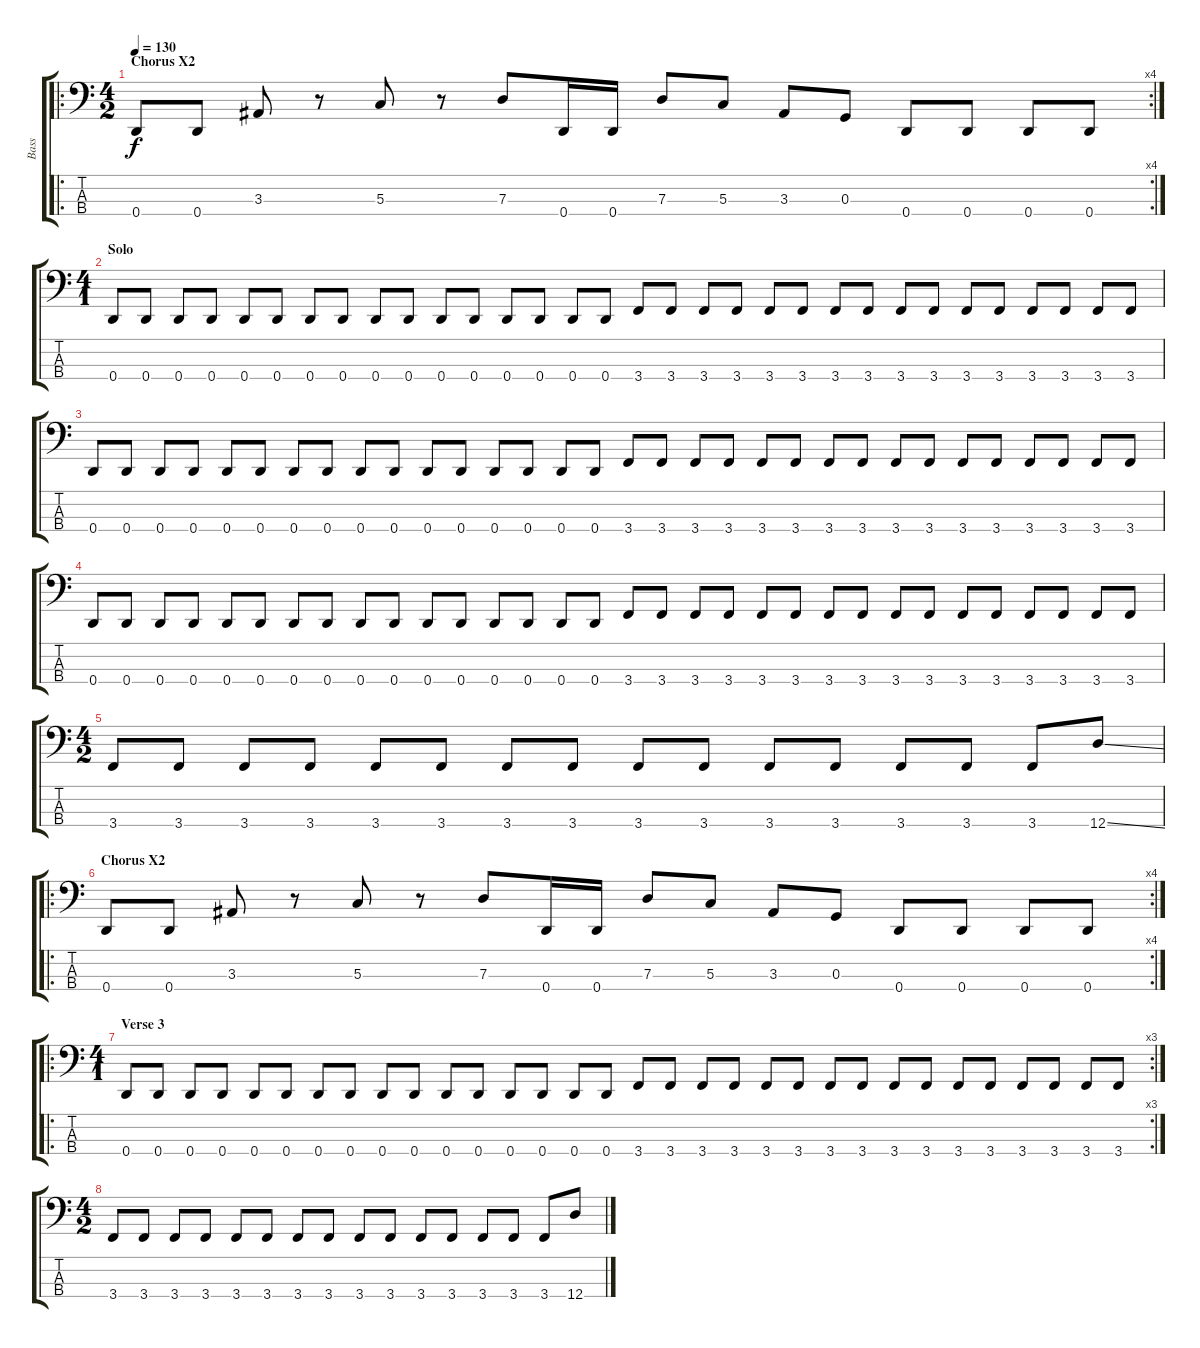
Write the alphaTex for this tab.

\track ("Bass" "Bass") {instrument electricbasspick}
\staff {score tabs}
\tuning (F2 C2 G1 D1) {hide}
\ro
\rc 4
\ts (4 2)
\section ("" "Chorus X2")
\tempo 130
\clef f4
\ks c
0.4.8{dy f} 0.4.8 3.3.8 r.8 5.3.8 r.8 7.3.8 0.4.16 0.4.16 7.3.8 5.3.8 3.3.8 0.3.8 0.4.8 0.4.8 0.4.8 0.4.8 |
\ts (4 1)
\section ("" "Solo")
0.4.8 0.4.8 0.4.8 0.4.8 0.4.8 0.4.8 0.4.8 0.4.8 0.4.8 0.4.8 0.4.8 0.4.8 0.4.8 0.4.8 0.4.8 0.4.8 3.4.8 3.4.8 3.4.8 3.4.8 3.4.8 3.4.8 3.4.8 3.4.8 3.4.8 3.4.8 3.4.8 3.4.8 3.4.8 3.4.8 3.4.8 3.4.8 |
0.4.8 0.4.8 0.4.8 0.4.8 0.4.8 0.4.8 0.4.8 0.4.8 0.4.8 0.4.8 0.4.8 0.4.8 0.4.8 0.4.8 0.4.8 0.4.8 3.4.8 3.4.8 3.4.8 3.4.8 3.4.8 3.4.8 3.4.8 3.4.8 3.4.8 3.4.8 3.4.8 3.4.8 3.4.8 3.4.8 3.4.8 3.4.8 |
0.4.8 0.4.8 0.4.8 0.4.8 0.4.8 0.4.8 0.4.8 0.4.8 0.4.8 0.4.8 0.4.8 0.4.8 0.4.8 0.4.8 0.4.8 0.4.8 3.4.8 3.4.8 3.4.8 3.4.8 3.4.8 3.4.8 3.4.8 3.4.8 3.4.8 3.4.8 3.4.8 3.4.8 3.4.8 3.4.8 3.4.8 3.4.8 |
\ts (4 2)
3.4.8 3.4.8 3.4.8 3.4.8 3.4.8 3.4.8 3.4.8 3.4.8 3.4.8 3.4.8 3.4.8 3.4.8 3.4.8 3.4.8 3.4.8 12.4{ss}.8 |
\ro
\rc 4
\section ("" "Chorus X2")
0.4.8 0.4.8 3.3.8 r.8 5.3.8 r.8 7.3.8 0.4.16 0.4.16 7.3.8 5.3.8 3.3.8 0.3.8 0.4.8 0.4.8 0.4.8 0.4.8 |
\ro
\rc 3
\ts (4 1)
\section ("" "Verse 3")
0.4.8 0.4.8 0.4.8 0.4.8 0.4.8 0.4.8 0.4.8 0.4.8 0.4.8 0.4.8 0.4.8 0.4.8 0.4.8 0.4.8 0.4.8 0.4.8 3.4.8 3.4.8 3.4.8 3.4.8 3.4.8 3.4.8 3.4.8 3.4.8 3.4.8 3.4.8 3.4.8 3.4.8 3.4.8 3.4.8 3.4.8 3.4.8 |
\ts (4 2)
3.4.8 3.4.8 3.4.8 3.4.8 3.4.8 3.4.8 3.4.8 3.4.8 3.4.8 3.4.8 3.4.8 3.4.8 3.4.8 3.4.8 3.4.8 12.4{ss}.8
